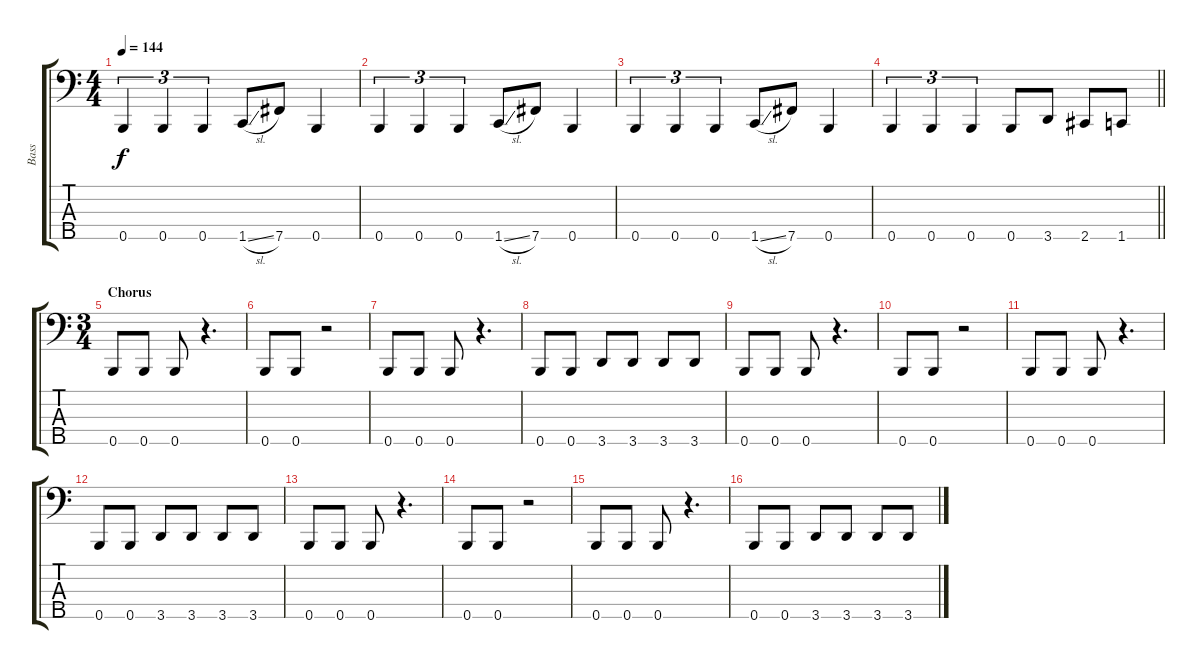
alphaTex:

\track ("Bass" "Bass") {instrument electricbassfinger}
\staff {score tabs}
\tuning (G2 D2 A1 E1 B0) {hide}
\ts (4 4)
\tempo 144
\clef f4
\ks c
0.5.4{tu (3 2) dy f} 0.5.4{tu (3 2)} 0.5.4{tu (3 2)} 1.5{sl}.8 7.5.8 0.5.4 |
0.5.4{tu (3 2)} 0.5.4{tu (3 2)} 0.5.4{tu (3 2)} 1.5{sl}.8 7.5.8 0.5.4 |
0.5.4{tu (3 2)} 0.5.4{tu (3 2)} 0.5.4{tu (3 2)} 1.5{sl}.8 7.5.8 0.5.4 |
\barLineRight lightlight
0.5.4{tu (3 2)} 0.5.4{tu (3 2)} 0.5.4{tu (3 2)} 0.5.8 3.5.8 2.5.8 1.5.8 |
\ts (3 4)
\section ("" "Chorus")
0.5.8 0.5.8 0.5.8 r.4{d} |
0.5.8 0.5.8 r.2 |
0.5.8 0.5.8 0.5.8 r.4{d} |
0.5.8 0.5.8 3.5.8 3.5.8 3.5.8 3.5.8 |
0.5.8 0.5.8 0.5.8 r.4{d} |
0.5.8 0.5.8 r.2 |
0.5.8 0.5.8 0.5.8 r.4{d} |
0.5.8 0.5.8 3.5.8 3.5.8 3.5.8 3.5.8 |
0.5.8 0.5.8 0.5.8 r.4{d} |
0.5.8 0.5.8 r.2 |
0.5.8 0.5.8 0.5.8 r.4{d} |
0.5.8 0.5.8 3.5.8 3.5.8 3.5.8 3.5.8
